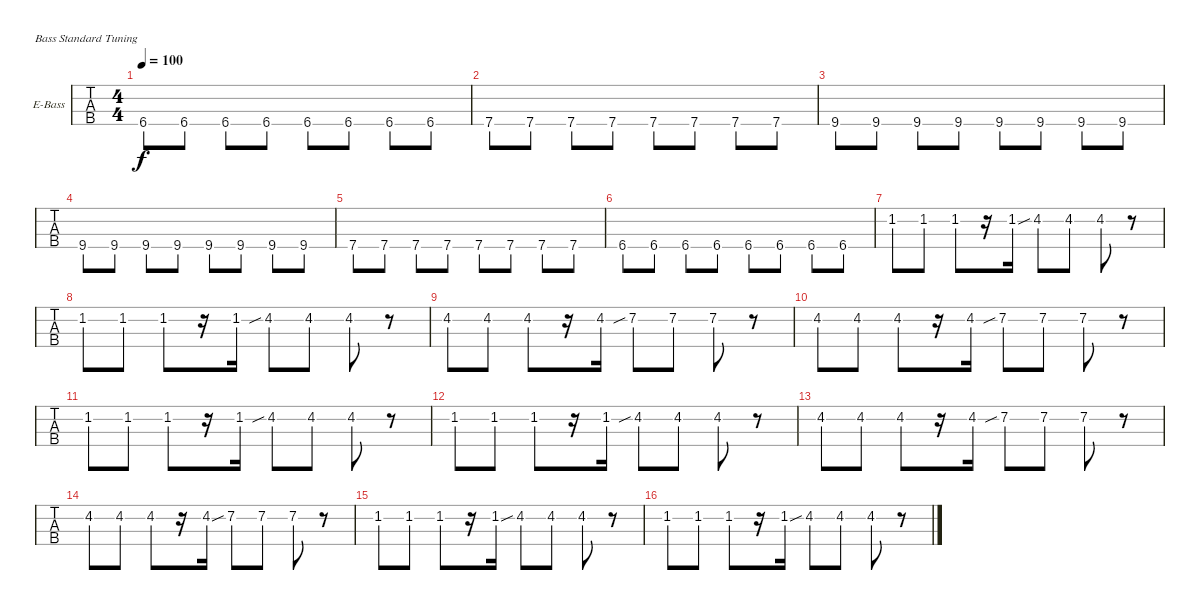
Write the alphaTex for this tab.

\bracketExtendMode groupsimilarinstruments
\firstSystemTrackNameOrientation horizontal
\otherSystemsTrackNameOrientation horizontal
\track ("Electric Bass" "E-Bass") {instrument electricbassfinger}
\staff {tabs}
\tuning (G2 D2 A1 E1)
\ts (4 4)
\tempo 100
\clef f4
\scale
0.333333
\ks c
6.4.8{dy f} 6.4.8 6.4.8 6.4.8 6.4.8 6.4.8 6.4.8 6.4.8 |
\scale
0.333333 7.4.8 7.4.8 7.4.8 7.4.8 7.4.8 7.4.8 7.4.8 7.4.8 |
\scale
0.333333 9.4.8 9.4.8 9.4.8 9.4.8 9.4.8 9.4.8 9.4.8 9.4.8 |
\scale
0.333333 9.4.8 9.4.8 9.4.8 9.4.8 9.4.8 9.4.8 9.4.8 9.4.8 |
\scale
0.333333 7.4.8 7.4.8 7.4.8 7.4.8 7.4.8 7.4.8 7.4.8 7.4.8 |
\scale
0.333333 6.4.8 6.4.8 6.4.8 6.4.8 6.4.8 6.4.8 6.4.8 6.4.8 |
\scale
0.333333 1.2.8 1.2.8 1.2.8 r.16 1.2.16 4.2{sib}.8 4.2.8 4.2.8 r.8 |
\scale
0.333333 1.2.8 1.2.8 1.2.8 r.16 1.2.16 4.2{sib}.8 4.2.8 4.2.8 r.8 |
\scale
0.333333 4.2.8 4.2.8 4.2.8 r.16 4.2.16 7.2{sib}.8 7.2.8 7.2.8 r.8 |
\scale
0.333333 4.2.8 4.2.8 4.2.8 r.16 4.2.16 7.2{sib}.8 7.2.8 7.2.8 r.8 |
\scale
0.333333 1.2.8 1.2.8 1.2.8 r.16 1.2.16 4.2{sib}.8 4.2.8 4.2.8 r.8 |
\scale
0.333333 1.2.8 1.2.8 1.2.8 r.16 1.2.16 4.2{sib}.8 4.2.8 4.2.8 r.8 |
\scale
0.333333 4.2.8 4.2.8 4.2.8 r.16 4.2.16 7.2{sib}.8 7.2.8 7.2.8 r.8 |
\scale
0.333333 4.2.8 4.2.8 4.2.8 r.16 4.2.16 7.2{sib}.8 7.2.8 7.2.8 r.8 |
\scale
0.333333 1.2.8 1.2.8 1.2.8 r.16 1.2.16 4.2{sib}.8 4.2.8 4.2.8 r.8 |
\scale
0.333333 1.2.8 1.2.8 1.2.8 r.16 1.2.16 4.2{sib}.8 4.2.8 4.2.8 r.8
